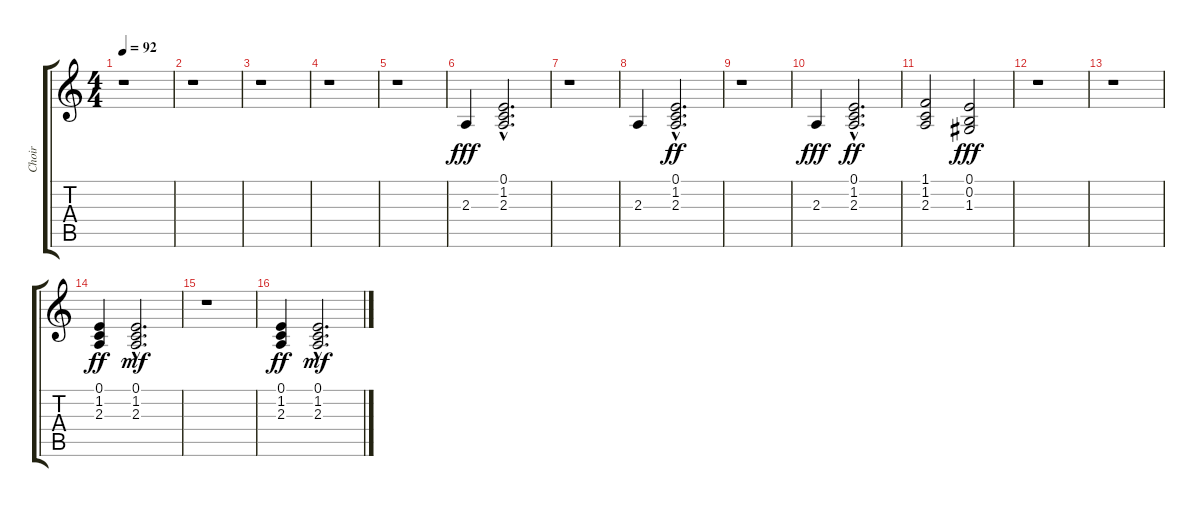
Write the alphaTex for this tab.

\track ("Choir" "Choir") {instrument choiraahs}
\staff {score tabs}
\tuning (E4 B3 G3 D3 A2 E2) {hide}
\ts (4 4)
\tempo 92
\clef g2
\ks c
r.1{dy fff instrument choiraahs} |
r.1 |
r.1 |
r.1 |
r.1 |
2.3.4 (0.1{hac} 1.2{hac} 2.3).2{d} |
r.1 |
2.3.4 (0.1{hac} 1.2{hac} 2.3{hac}).2{d dy ff} |
r.1 |
2.3.4{dy fff} (0.1{hac} 1.2{hac} 2.3{hac}).2{d dy ff} |
(1.1 1.2 2.3).2 (0.1 0.2 1.3).2{dy fff} |
r.1 |
r.1 |
(0.1 1.2 2.3).4{dy ff} (0.1{hac} 1.2{hac} 2.3{hac}).2{d dy mf} |
r.1 |
(0.1 1.2 2.3).4{dy ff} (0.1{hac} 1.2{hac} 2.3{hac}).2{d dy mf}
